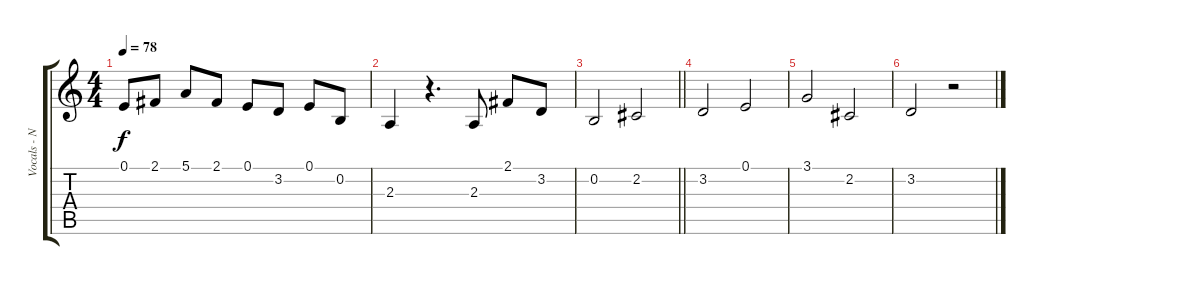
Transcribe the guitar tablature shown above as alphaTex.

\track ("Vocals - Nick" "Vocals - N") {instrument clarinet}
\staff {score tabs}
\tuning (E4 B3 G3 D3 A2 E2) {hide}
\ts (4 4)
\tempo 78
\clef g2
\ks c
0.1.8{dy f} 2.1.8 5.1.8 2.1.8 0.1.8 3.2.8 0.1.8 0.2.8 |
2.3.4 r.4{d} 2.3.8 2.1.8 3.2.8 |
\barLineRight lightlight
0.2.2 2.2.2 |
3.2.2 0.1.2 |
3.1.2 2.2.2 |
3.2.2 r.2
